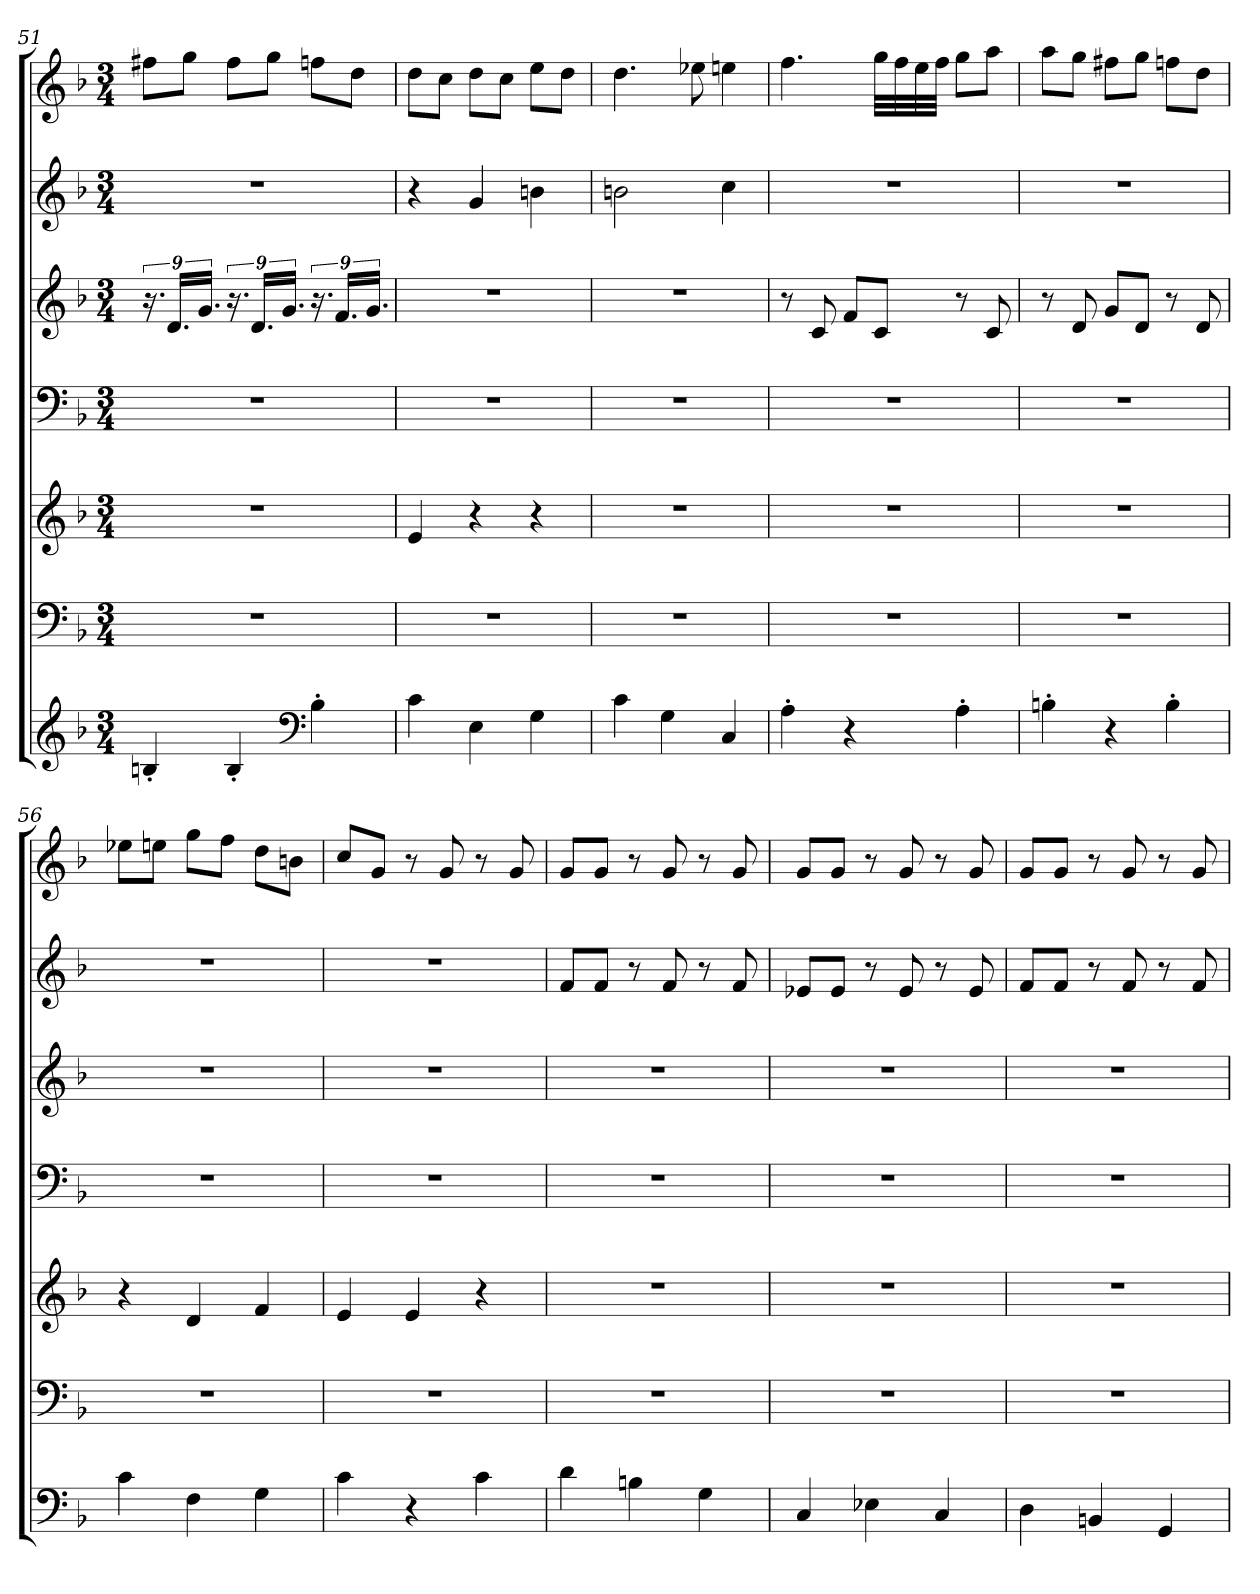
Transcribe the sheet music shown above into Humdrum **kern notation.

**kern	**kern	**kern	**kern	**kern	**kern	**kern
*part5	*part4	*part4	*part3	*part3	*part2	*part1
*staff7	*staff6	*staff5	*staff4	*staff3	*staff2	*staff1
!!LO:PB:g=z
*clefG2	*clefF4	*clefG2	*clefF4	*clefG2	*clefG2	*clefG2
*k[b-]	*k[b-]	*k[b-]	*k[b-]	*k[b-]	*k[b-]	*k[b-]
*M3/4	*M3/4	*M3/4	*M3/4	*M3/4	*M3/4	*M3/4
=51	=51	=51	=51	=51	=51	=51
4Bn'/	2.r	2.r	2.r	18.r	2.r	8ff#X\L
.	.	.	.	18.d/LL	.	.
.	.	.	.	.	.	8gg\J
.	.	.	.	18.g/JJ	.	.
4B'/	.	.	.	18.r	.	8ff#\L
.	.	.	.	18.d/LL	.	.
.	.	.	.	.	.	8gg\J
.	.	.	.	18.g/JJ	.	.
*clefF4	*	*	*	*	*	*
4B'\	.	.	.	18.r	.	8ffn\L
.	.	.	.	18.f/LL	.	.
.	.	.	.	.	.	8dd\J
.	.	.	.	18.g/JJ	.	.
=52	=52	=52	=52	=52	=52	=52
4c\	2.r	4e/	2.r	2.r	4r	8dd\L
.	.	.	.	.	.	8cc\J
4E\	.	4r	.	.	4g/	8dd\L
.	.	.	.	.	.	8cc\J
4G\	.	4r	.	.	4bn\	8ee\L
.	.	.	.	.	.	8dd\J
=53	=53	=53	=53	=53	=53	=53
4c\	2.r	2.r	2.r	2.r	2bn\	4.dd\
4G\	.	.	.	.	.	.
.	.	.	.	.	.	8ee-X\
*	*	*	*	*	*	*MM141
4C/	.	.	.	.	4cc\	4een\
=54	=54	=54	=54	=54	=54	=54
*	*	*	*	*	*	*MM150
4A'\	2.r	2.r	2.r	8r	2.r	4.ff\
.	.	.	.	8c/	.	.
4r	.	.	.	8f/L	.	.
.	.	.	.	8c/J	.	32gg\LLL
.	.	.	.	.	.	32ff\
.	.	.	.	.	.	32ee\
.	.	.	.	.	.	32ff\JJJ
4A'\	.	.	.	8r	.	8gg\L
.	.	.	.	8c/	.	8aa\J
!!LO:PB:g=z
=55	=55	=55	=55	=55	=55	=55
4Bn'\	2.r	2.r	2.r	8r	2.r	8aa\L
.	.	.	.	8d/	.	8gg\J
4r	.	.	.	8g/L	.	8ff#X\L
.	.	.	.	8d/J	.	8gg\J
4B'\	.	.	.	8r	.	8ffn\L
.	.	.	.	8d/	.	8dd\J
=56	=56	=56	=56	=56	=56	=56
4c\	2.r	4r	2.r	2.r	2.r	8ee-X\L
.	.	.	.	.	.	8een\J
4F\	.	4d/	.	.	.	8gg\L
.	.	.	.	.	.	8ff\J
4G\	.	4f/	.	.	.	8dd\L
.	.	.	.	.	.	8bn\J
=57	=57	=57	=57	=57	=57	=57
*	*	*	*	*	*	*MM150
4c\	2.r	4e/	2.r	2.r	2.r	8cc/L
.	.	.	.	.	.	8g/J
4r	.	4e/	.	.	.	8r
.	.	.	.	.	.	8g/
4c\	.	4r	.	.	.	8r
.	.	.	.	.	.	8g/
=58	=58	=58	=58	=58	=58	=58
4d\	2.r	2.r	2.r	2.r	8f/L	8g/L
.	.	.	.	.	8f/J	8g/J
4Bn\	.	.	.	.	8r	8r
.	.	.	.	.	8f/	8g/
4G\	.	.	.	.	8r	8r
.	.	.	.	.	8f/	8g/
=59	=59	=59	=59	=59	=59	=59
*	*	*	*	*	*	*MM150
4C/	2.r	2.r	2.r	2.r	8e-X/L	8g/L
.	.	.	.	.	8e-/J	8g/J
4E-X\	.	.	.	.	8r	8r
.	.	.	.	.	8e-/	8g/
4C/	.	.	.	.	8r	8r
.	.	.	.	.	8e-/	8g/
!!LO:PB:g=z
=60	=60	=60	=60	=60	=60	=60
4D\	2.r	2.r	2.r	2.r	8f/L	8g/L
.	.	.	.	.	8f/J	8g/J
4BBn/	.	.	.	.	8r	8r
.	.	.	.	.	8f/	8g/
4GG/	.	.	.	.	8r	8r
.	.	.	.	.	8f/	8g/
=	=	=	=	=	=	=
*-	*-	*-	*-	*-	*-	*-
